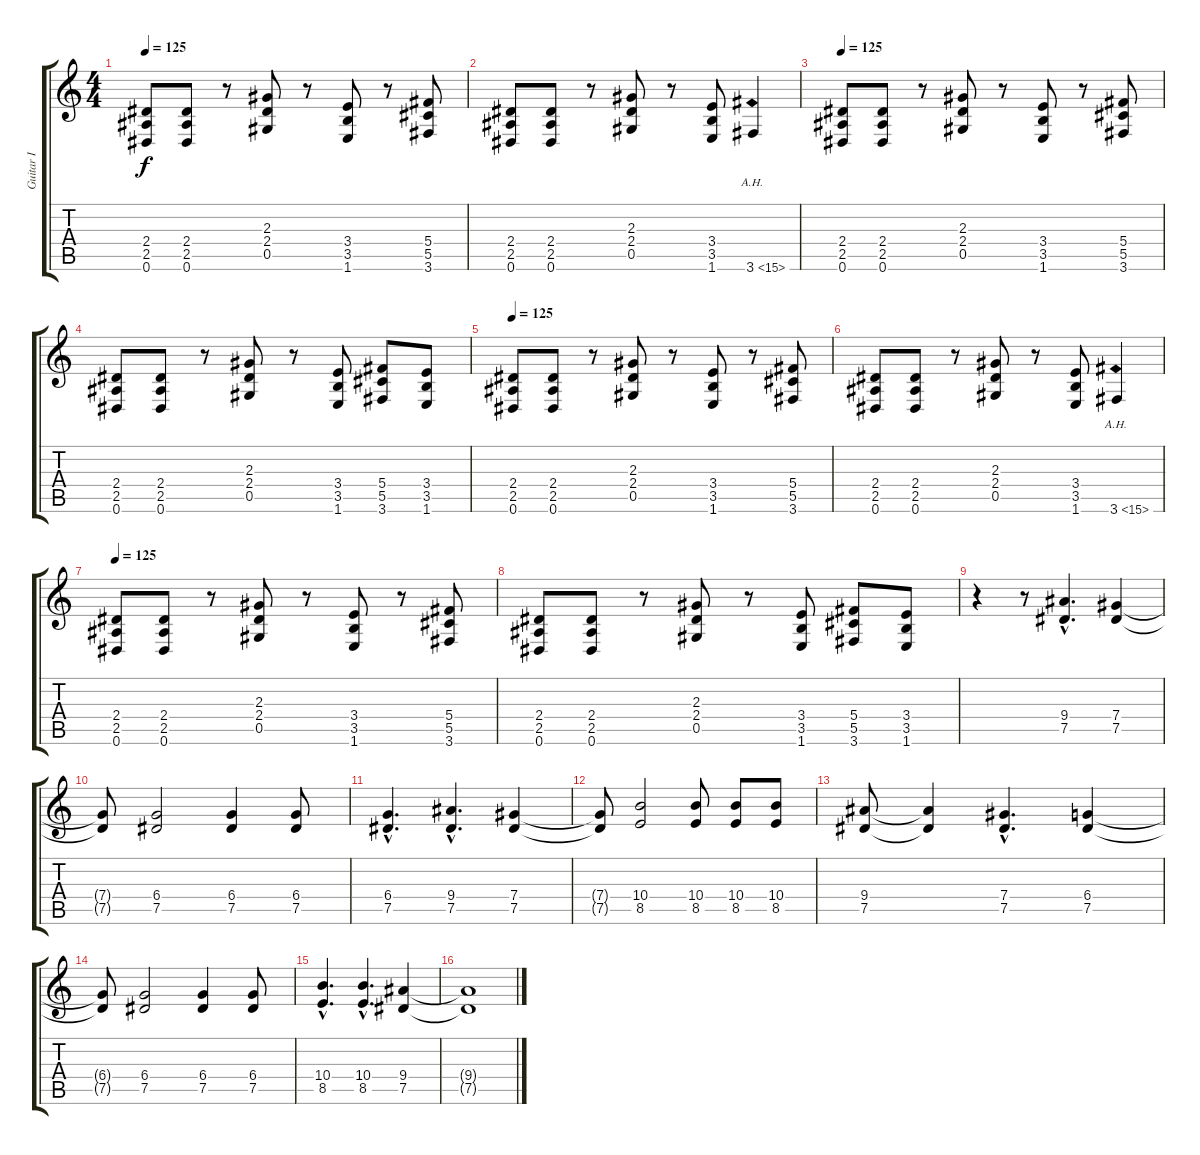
\track ("Guitar I" "Guitar I") {instrument distortionguitar}
\staff {score tabs}
\tuning (Eb4 Bb3 Gb3 Db3 Ab2 Eb2) {hide}
\ts (4 4)
\tempo 125
\clef g2
\ks c
(2.4 2.5 0.6).8{dy f} (2.4 2.5 0.6).8 r.8 (2.3 2.4 0.5).8 r.8 (3.4 3.5 1.6).8 r.8 (5.4 5.5 3.6).8 |
(2.4 2.5 0.6).8 (2.4 2.5 0.6).8 r.8 (2.3 2.4 0.5).8 r.8 (3.4 3.5 1.6).8 3.6{ah 12}.4 |
\tempo 125
(2.4 2.5 0.6).8 (2.4 2.5 0.6).8 r.8 (2.3 2.4 0.5).8 r.8 (3.4 3.5 1.6).8 r.8 (5.4 5.5 3.6).8 |
(2.4 2.5 0.6).8 (2.4 2.5 0.6).8 r.8 (2.3 2.4 0.5).8 r.8 (3.4 3.5 1.6).8 (5.4 5.5 3.6).8 (3.4 3.5 1.6).8 |
\tempo 125
(2.4 2.5 0.6).8 (2.4 2.5 0.6).8 r.8 (2.3 2.4 0.5).8 r.8 (3.4 3.5 1.6).8 r.8 (5.4 5.5 3.6).8 |
(2.4 2.5 0.6).8 (2.4 2.5 0.6).8 r.8 (2.3 2.4 0.5).8 r.8 (3.4 3.5 1.6).8 3.6{ah 12}.4 |
\tempo 125
(2.4 2.5 0.6).8 (2.4 2.5 0.6).8 r.8 (2.3 2.4 0.5).8 r.8 (3.4 3.5 1.6).8 r.8 (5.4 5.5 3.6).8 |
(2.4 2.5 0.6).8 (2.4 2.5 0.6).8 r.8 (2.3 2.4 0.5).8 r.8 (3.4 3.5 1.6).8 (5.4 5.5 3.6).8 (3.4 3.5 1.6).8 |
r.4{volume 8} r.8 (9.4{hac} 7.5{hac}).4{d} (7.4 7.5).4 |
(7.4{t} 7.5{t}).8 (6.4 7.5).2 (6.4 7.5).4 (6.4 7.5).8 |
(6.4{hac} 7.5{hac}).4{d} (9.4{hac} 7.5{hac}).4{d} (7.4 7.5).4 |
(7.4{t} 7.5{t}).8 (10.4 8.5).2 (10.4 8.5).8 (10.4 8.5).8 (10.4 8.5).8 |
(9.4 7.5).8 (9.4{t} 7.5{t}).4 (7.4{hac} 7.5{hac}).4{d} (6.4 7.5).4 |
(6.4{t} 7.5{t}).8 (6.4 7.5).2 (6.4 7.5).4 (6.4 7.5).8 |
(10.4{hac} 8.5{hac}).4{d} (10.4{hac} 8.5{hac}).4{d} (9.4 7.5).4 |
(9.4{t} 7.5{t}).1
